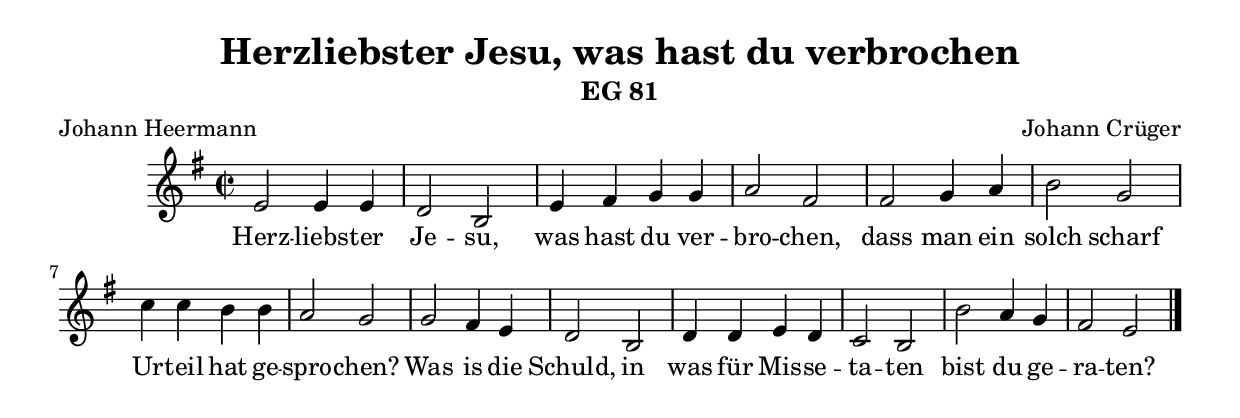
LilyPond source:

\version "2.18.2"

#(set-global-staff-size 20)
\include "deutsch.ly"

\layout {
  \context {
    \RemoveEmptyStaffContext
  } 
}

choral =
\relative a' {
  f2 f4 f 
  es2 c 
  f4 g as as
  b2 g 

  g2 as4 b 
  c2 as
  des4 des c c 
  b2 as

  as g4 f 
  es2 c
  es4 es f es 
  des2 c
  c' b4 as
  g2 f
}
vocals = \relative a {
  \time 2/2
  \key f \minor
  \choral
  \bar "|."
}

\book {
  \bookOutputSuffix "leadsheet"
  \score {
    <<
      \new Voice = "melody" { 
        \transpose f e { \vocals }
      }
      \new Lyrics \lyricsto "melody" {
        Herz -- liebs -- ter Je -- su, 
        was hast du ver -- bro -- chen, 

        dass man ein solch scharf
        Ur -- teil hat ge -- spro -- chen?

        Was is die Schuld, in was für
        Mis -- se -- ta -- ten
        bist du ge -- ra -- ten?
      }
    >>
  }
  \header {
    title = "Herzliebster Jesu, was hast du verbrochen"
    subtitle = "EG 81"
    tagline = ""
    poet = "Johann Heermann"
    composer = "Johann Crüger"
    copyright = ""
  }
  \paper {
    #(set-paper-size "a4")
    bottom-margin = 2\cm
    print-page-number = ##t
  }
}
